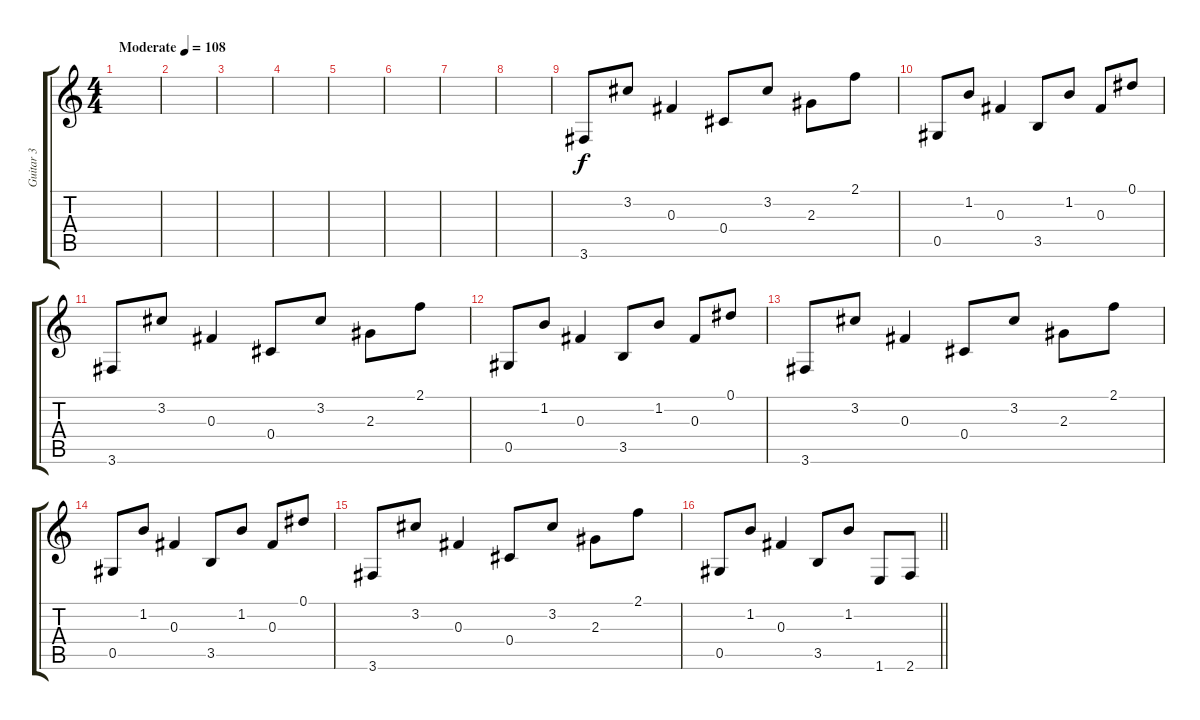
\track ("Guitar 3" "Guitar 3") {instrument acousticguitarsteel}
\staff {score tabs}
\tuning (Eb4 Bb3 Gb3 Db3 Ab2 Eb2) {hide}
\ts (4 4)
\tempo (108 "Moderate")
\clef g2
\ks c
|
|
|
|
|
|
|
|
3.6.8 3.2.8 0.3.4 0.4.8 3.2.8 2.3.8 2.1.8 |
0.5.8 1.2.8 0.3.4 3.5.8 1.2.8 0.3.8 0.1.8 |
3.6.8 3.2.8 0.3.4 0.4.8 3.2.8 2.3.8 2.1.8 |
0.5.8 1.2.8 0.3.4 3.5.8 1.2.8 0.3.8 0.1.8 |
3.6.8 3.2.8 0.3.4 0.4.8 3.2.8 2.3.8 2.1.8 |
0.5.8 1.2.8 0.3.4 3.5.8 1.2.8 0.3.8 0.1.8 |
3.6.8 3.2.8 0.3.4 0.4.8 3.2.8 2.3.8 2.1.8 |
\barLineRight lightlight
0.5.8 1.2.8 0.3.4 3.5.8 1.2.8 1.6.8{dy f} 2.6.8
